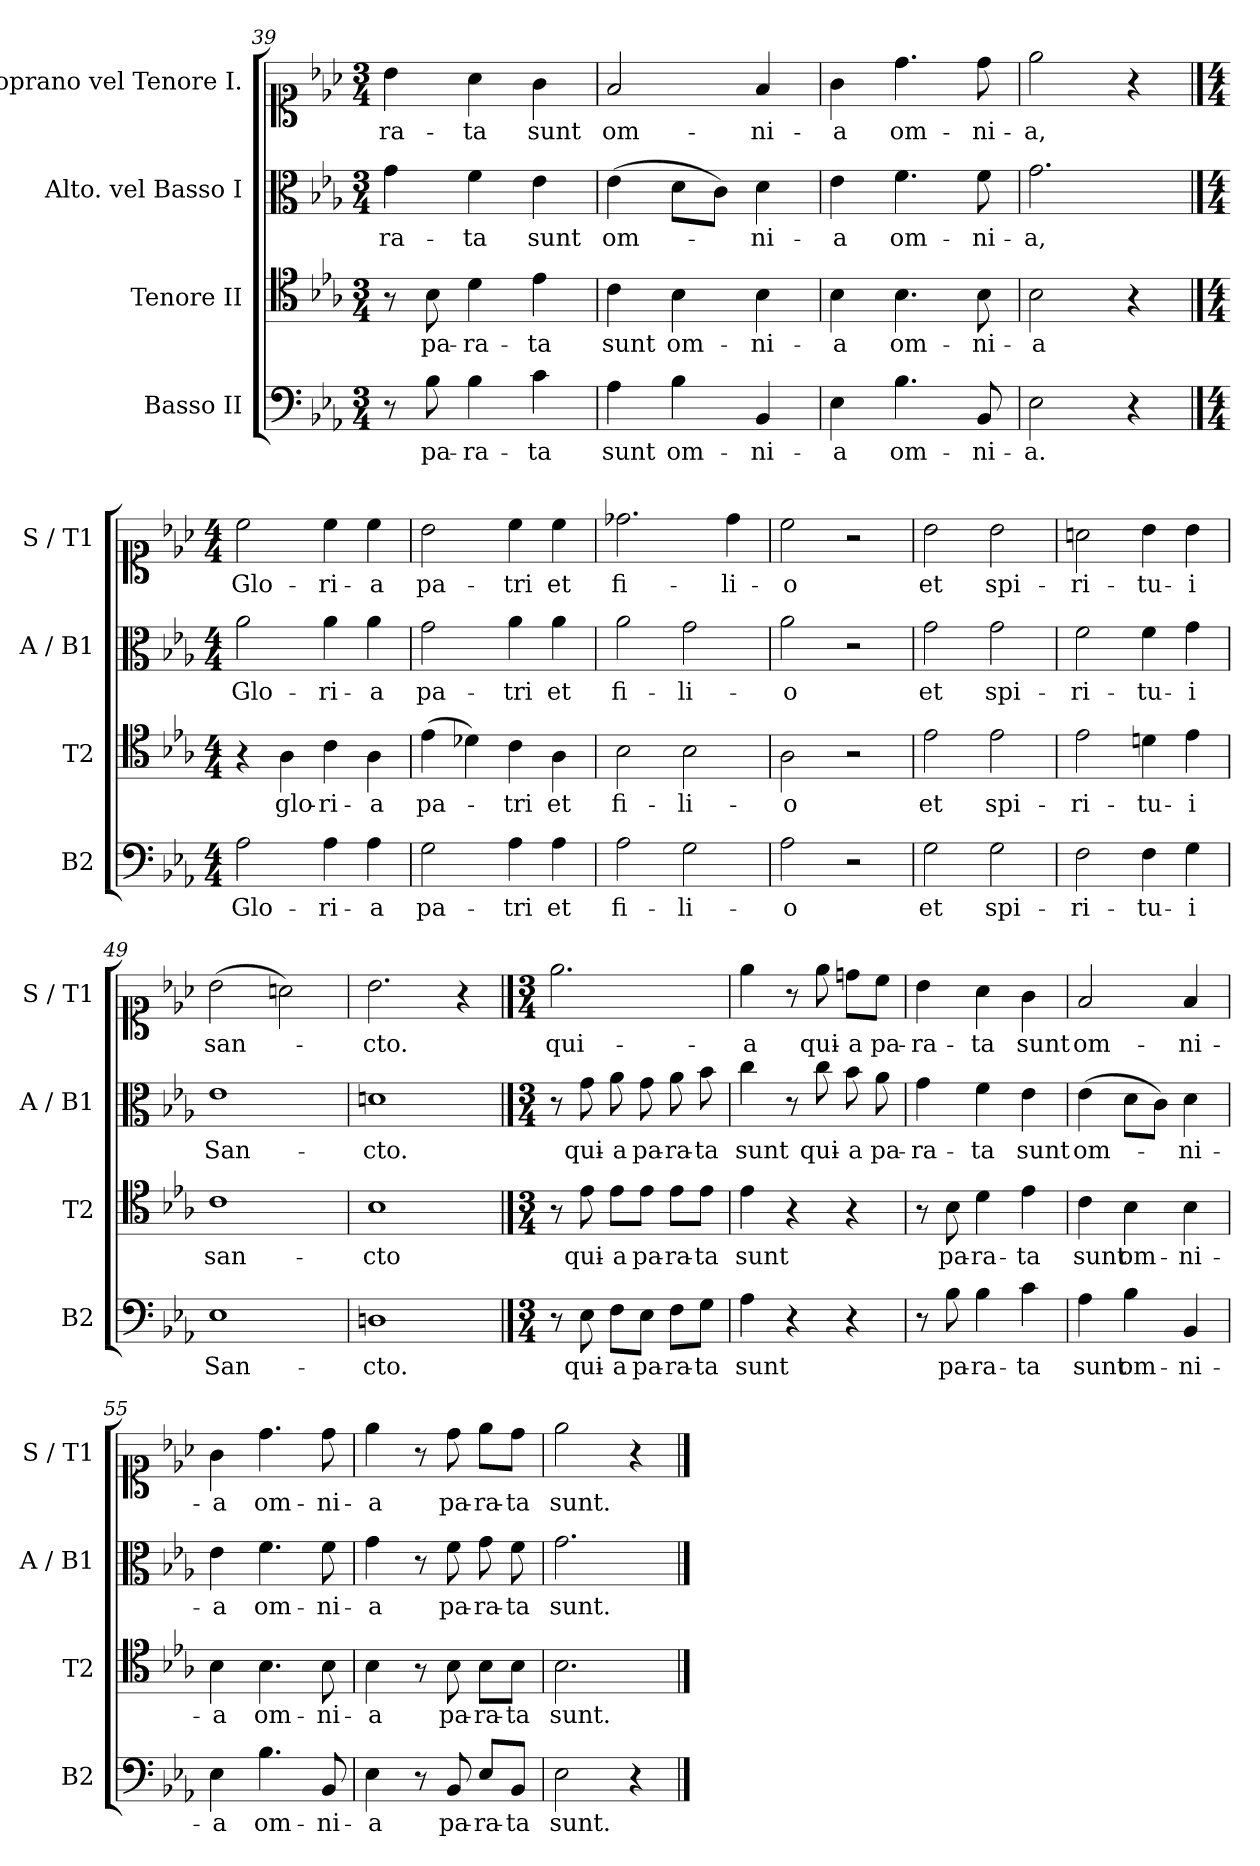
**kern	**text	**kern	**text	**kern	**text	**kern	**text
*part4	*part4	*part3	*part3	*part2	*part2	*part1	*part1
*staff4	*staff4	*staff3	*staff3	*staff2	*staff2	*staff1	*staff1
*I"Basso II	*	*I"Tenore II	*	*I"Alto. vel Basso I	*	*I"Soprano vel Tenore I.	*
*I'B2	*	*I'T2	*	*I'A / B1	*	*I'S / T1	*
*clefF4	*	*clefC4	*	*clefC3	*	*clefC1	*
*k[b-e-a-]	*	*k[b-e-a-]	*	*k[b-e-a-]	*	*k[b-e-a-]	*
*E-:	*	*E-:	*	*E-:	*	*E-:	*
*M3/4	*	*M3/4	*	*M3/4	*	*M3/4	*
=39	=39	=39	=39	=39	=39	=39	=39
8r	.	8r	.	4g\	-ra-	4b-\	-ra-
8B-\	pa-	8B-\	pa-	.	.	.	.
4B-\	-ra-	4d\	-ra-	4f\	-ta	4a-\	-ta
4c\	-ta	4e-\	-ta	4e-\	sunt	4g\	sunt
=40	=40	=40	=40	=40	=40	=40	=40
4A-\	sunt	4c\	sunt	(4e-\	om-	2f/	om-
4B-\	om-	4B-\	om-	8d\L	.	.	.
.	.	.	.	8c\J)	.	.	.
4BB-/	-ni-	4B-\	-ni-	4d\	-ni-	4f/	-ni-
=41	=41	=41	=41	=41	=41	=41	=41
4E-\	-a	4B-\	-a	4e-\	-a	4g\	-a
4.B-\	om-	4.B-\	om-	4.f\	om-	4.dd\	om-
8BB-/	-ni-	8B-\	-ni-	8f\	-ni-	8dd\	-ni-
=42	=42	=42	=42	=42	=42	=42	=42
2E-\	-a.	2B-\	-a	2.g\	-a,	2ee-\	-a,
4r	.	4r	.	.	.	4r	.
==43	==43	==43	==43	==43	==43	==43	==43
*M4/4	*	*M4/4	*	*M4/4	*	*M4/4	*
2A-\	Glo-	4r	.	2a-\	Glo-	2cc\	Glo-
.	.	4A-\	glo-	.	.	.	.
4A-\	-ri-	4c\	-ri-	4a-\	-ri-	4cc\	-ri-
4A-\	-a	4A-\	-a	4a-\	-a	4cc\	-a
=44	=44	=44	=44	=44	=44	=44	=44
2G\	pa-	(4e-\	pa-	2g\	pa-	2b-\	pa-
.	.	4d-X\)	.	.	.	.	.
4A-\	-tri	4c\	-tri	4a-\	-tri	4cc\	-tri
4A-\	et	4A-\	et	4a-\	et	4cc\	et
=45	=45	=45	=45	=45	=45	=45	=45
2A-\	fi-	2B-\	fi-	2a-\	fi-	2.dd-X\	fi-
2G\	-li-	2B-\	-li-	2g\	-li-	.	.
.	.	.	.	.	.	4dd-\	-li-
=46	=46	=46	=46	=46	=46	=46	=46
2A-\	-o	2A-\	-o	2a-\	-o	2cc\	-o
2r	.	2r	.	2r	.	2r	.
=47	=47	=47	=47	=47	=47	=47	=47
2G\	et	2e-\	et	2g\	et	2b-\	et
2G\	spi-	2e-\	spi-	2g\	spi-	2b-\	spi-
=48	=48	=48	=48	=48	=48	=48	=48
2F\	-ri-	2e-\	-ri-	2f\	-ri-	2an\	-ri-
4F\	-tu-	4dn\	-tu-	4f\	-tu-	4b-\	-tu-
4G\	-i	4e-\	-i	4g\	-i	4b-\	-i
=49	=49	=49	=49	=49	=49	=49	=49
1E-	San-	1c	san-	1e-	San-	(2b-\	san-
.	.	.	.	.	.	2an\)	.
=50	=50	=50	=50	=50	=50	=50	=50
1Dn	-cto.	1B-	-cto	1dn	-cto.	2.b-\	-cto.
.	.	.	.	.	.	4r	.
==51	==51	==51	==51	==51	==51	==51	==51
*M3/4	*	*M3/4	*	*M3/4	*	*M3/4	*
8r	.	8r	.	8r	.	2.ee-\	qui-
8E-\	qui-	8e-\	qui-	8g\	qui-	.	.
8F\L	-a	8e-\L	-a	8a-\	-a	.	.
8E-\J	pa-	8e-\J	pa-	8g\	pa-	.	.
8F\L	-ra-	8e-\L	-ra-	8a-\	-ra-	.	.
8G\J	-ta	8e-\J	-ta	8b-\	-ta	.	.
=52	=52	=52	=52	=52	=52	=52	=52
4A-\	sunt	4e-\	sunt	4cc\	sunt	4ee-\	-a
4r	.	4r	.	8r	.	8r	.
.	.	.	.	8cc\	qui-	8ee-\	qui-
4r	.	4r	.	8b-\	-a	8ddn\L	-a
.	.	.	.	8a-\	pa-	8cc\J	pa-
=53	=53	=53	=53	=53	=53	=53	=53
8r	.	8r	.	4g\	-ra-	4b-\	-ra-
8B-\	pa-	8B-\	pa-	.	.	.	.
4B-\	-ra-	4d\	-ra-	4f\	-ta	4a-\	-ta
4c\	-ta	4e-\	-ta	4e-\	sunt	4g\	sunt
=54	=54	=54	=54	=54	=54	=54	=54
4A-\	sunt	4c\	sunt	(4e-\	om-	2f/	om-
4B-\	om-	4B-\	om-	8d\L	.	.	.
.	.	.	.	8c\J)	.	.	.
4BB-/	-ni-	4B-\	-ni-	4d\	-ni-	4f/	-ni-
=55	=55	=55	=55	=55	=55	=55	=55
4E-\	-a	4B-\	-a	4e-\	-a	4g\	-a
4.B-\	om-	4.B-\	om-	4.f\	om-	4.dd\	om-
8BB-/	-ni-	8B-\	-ni-	8f\	-ni-	8dd\	-ni-
=56	=56	=56	=56	=56	=56	=56	=56
4E-\	-a	4B-\	-a	4g\	-a	4ee-\	-a
8r	.	8r	.	8r	.	8r	.
8BB-/	pa-	8B-\	pa-	8f\	pa-	8dd\	pa-
8E-/L	-ra-	8B-\L	-ra-	8g\	-ra-	8ee-\L	-ra-
8BB-/J	-ta	8B-\J	-ta	8f\	-ta	8dd\J	-ta
=57	=57	=57	=57	=57	=57	=57	=57
2E-\	sunt.	2.B-\	sunt.	2.g\	sunt.	2ee-\	sunt.
4r	.	.	.	.	.	4r	.
==	==	==	==	==	==	==	==
*-	*-	*-	*-	*-	*-	*-	*-
